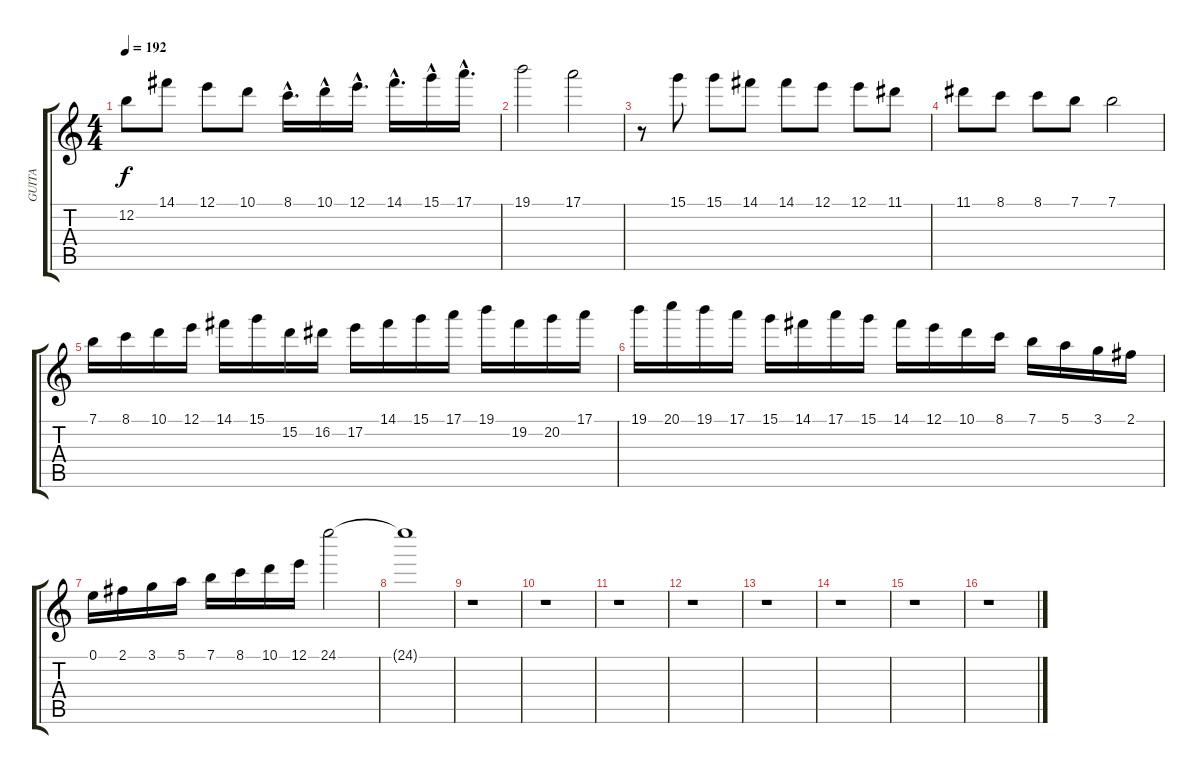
\track ("     GUITAR" "     GUITA") {instrument distortionguitar}
\staff {score tabs}
\tuning (E4 B3 G3 D3 A2 E2) {hide}
\ts (4 4)
\tempo 192
\clef g2
\ks c
12.2.8{dy f} 14.1.8 12.1.8 10.1.8 8.1{hac}.16{d} 10.1{hac}.16 12.1{hac}.16{d} 14.1{hac}.16{d} 15.1{hac}.16 17.1{hac}.16{d} |
19.1.2 17.1.2 |
r.8 15.1.8 15.1.8 14.1.8 14.1.8 12.1.8 12.1.8 11.1.8 |
11.1.8 8.1.8 8.1.8 7.1.8 7.1.2 |
7.1.16 8.1.16 10.1.16 12.1.16 14.1.16 15.1.16 15.2.16 16.2.16 17.2.16 14.1.16 15.1.16 17.1.16 19.1.16 19.2.16 20.2.16 17.1.16 |
19.1.16 20.1.16 19.1.16 17.1.16 15.1.16 14.1.16 17.1.16 15.1.16 14.1.16 12.1.16 10.1.16 8.1.16 7.1.16 5.1.16 3.1.16 2.1.16 |
0.1.16 2.1.16 3.1.16 5.1.16 7.1.16 8.1.16 10.1.16 12.1.16 24.1.2 |
24.1{t}.1 |
r.1 |
r.1 |
r.1 |
r.1 |
r.1 |
r.1 |
r.1 |
r.1
